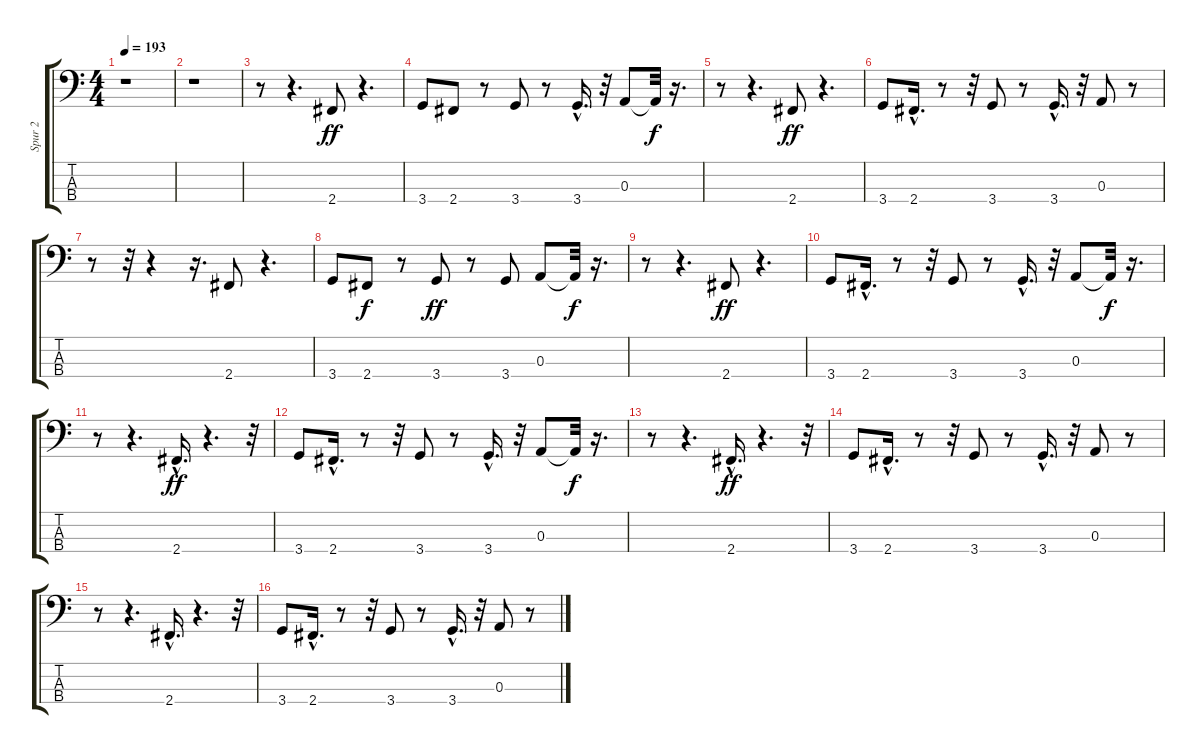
\track ("Spur 2" "Spur 2") {instrument electricbassfinger}
\staff {score tabs}
\tuning (G2 D2 A1 E1) {hide}
\ts (4 4)
\tempo 193
\clef f4
\ks c
r.1{dy ff instrument electricbassfinger} |
r.1 |
r.8 r.4{d} 2.4.8 r.4{d} |
3.4.8 2.4.8 r.8 3.4.8 r.8 3.4{hac}.16{d} r.32 0.3.8 0.3{t}.32{dy f} r.16{d} |
r.8 r.4{d} 2.4.8{dy ff} r.4{d} |
3.4.8 2.4{hac}.16{d} r.8 r.32 3.4.8 r.8 3.4{hac}.16{d} r.32 0.3.8 r.8 |
r.8 r.32 r.4 r.16{d} 2.4.8 r.4{d} |
3.4.8 2.4.8{dy f} r.8 3.4.8{dy ff} r.8 3.4.8 0.3.8 0.3{t}.32{dy f} r.16{d} |
r.8 r.4{d} 2.4.8{dy ff} r.4{d} |
3.4.8 2.4{hac}.16{d} r.8 r.32 3.4.8 r.8 3.4{hac}.16{d} r.32 0.3.8 0.3{t}.32{dy f} r.16{d} |
r.8 r.4{d} 2.4{hac}.16{d dy ff} r.4{d} r.32 |
3.4.8 2.4{hac}.16{d} r.8 r.32 3.4.8 r.8 3.4{hac}.16{d} r.32 0.3.8 0.3{t}.32{dy f} r.16{d} |
r.8 r.4{d} 2.4{hac}.16{d dy ff} r.4{d} r.32 |
3.4.8 2.4{hac}.16{d} r.8 r.32 3.4.8 r.8 3.4{hac}.16{d} r.32 0.3.8 r.8 |
r.8 r.4{d} 2.4{hac}.16{d} r.4{d} r.32 |
3.4.8 2.4{hac}.16{d} r.8 r.32 3.4.8 r.8 3.4{hac}.16{d} r.32 0.3.8 r.8
